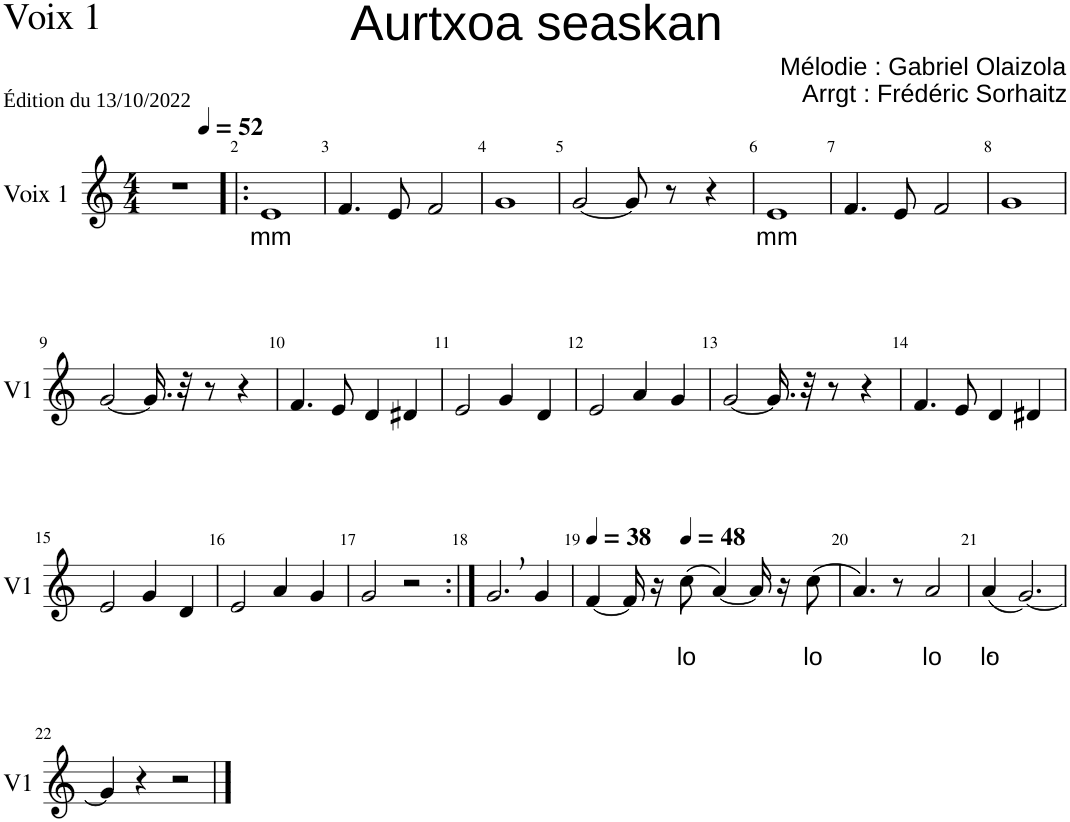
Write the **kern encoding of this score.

**kern	**text	**text
*part1	*part1	*part1
*staff1	*staff1	*staff1
*I"Voix 1	*	*
*I'V1	*	*
*clefG2	*	*
*k[]	*	*
*M4/4	*	*
=1	=1	=1
*^	*	*
1r	2ryy	.	.
.	8ryy	.	.
*MM52	*	*	*
.	4.ryy	.	.
=2!|:	=2!|:	=2!|:	=2!|:
!	!	!LO:LY:b	!
*v	*v	*	*
1e	mm	.
=3	=3	=3
4.f/	.	.
8e/	.	.
2f/	.	.
=4	=4	=4
1g	.	.
=5	=5	=5
[2g/	.	.
8g/]	.	.
8r	.	.
4r	.	.
=6	=6	=6
!	!LO:LY:b	!
1e	mm	.
=7	=7	=7
4.f/	.	.
8e/	.	.
2f/	.	.
=8	=8	=8
1g	.	.
!!LO:LB:g=z
=9	=9	=9
[2g/	.	.
16.g/]	.	.
32r	.	.
8r	.	.
4r	.	.
=10	=10	=10
4.f/	.	.
8e/	.	.
4d/	.	.
4d#X/	.	.
=11	=11	=11
2e/	.	.
4g/	.	.
4d/	.	.
=12	=12	=12
2e/	.	.
4a/	.	.
4g/	.	.
=13	=13	=13
[2g/	.	.
16.g/]	.	.
32r	.	.
8r	.	.
4r	.	.
=14	=14	=14
4.f/	.	.
8e/	.	.
4d/	.	.
4d#X/	.	.
!!LO:LB:g=z
=15	=15	=15
2e/	.	.
4g/	.	.
4d/	.	.
=16	=16	=16
2e/	.	.
4a/	.	.
4g/	.	.
=17	=17	=17
2g/	.	.
2r	.	.
=18:|!	=18:|!	=18:|!
2.g,/	.	.
4g/	.	.
=19	=19	=19
*MM38	*	*
[4f/	.	.
16f/]	.	.
16r	.	.
*MM48	*	*
!	!	!LO:LY:b
(8cc\	.	lo
[4a/)	.	.
16a/]	.	.
16r	.	.
!	!	!LO:LY:b
(8cc\	.	lo
=20	=20	=20
4.a/)	.	.
8r	.	.
!	!	!LO:LY:b
2a/	.	lo
=21	=21	=21
!	!	!LO:LY:b
(4a/	.	lo-
[2.g/)	.	.
!!LO:LB:g=z
=22	=22	=22
4g/]	.	.
4r	.	.
2r	.	.
==	==	==
*-	*-	*-
